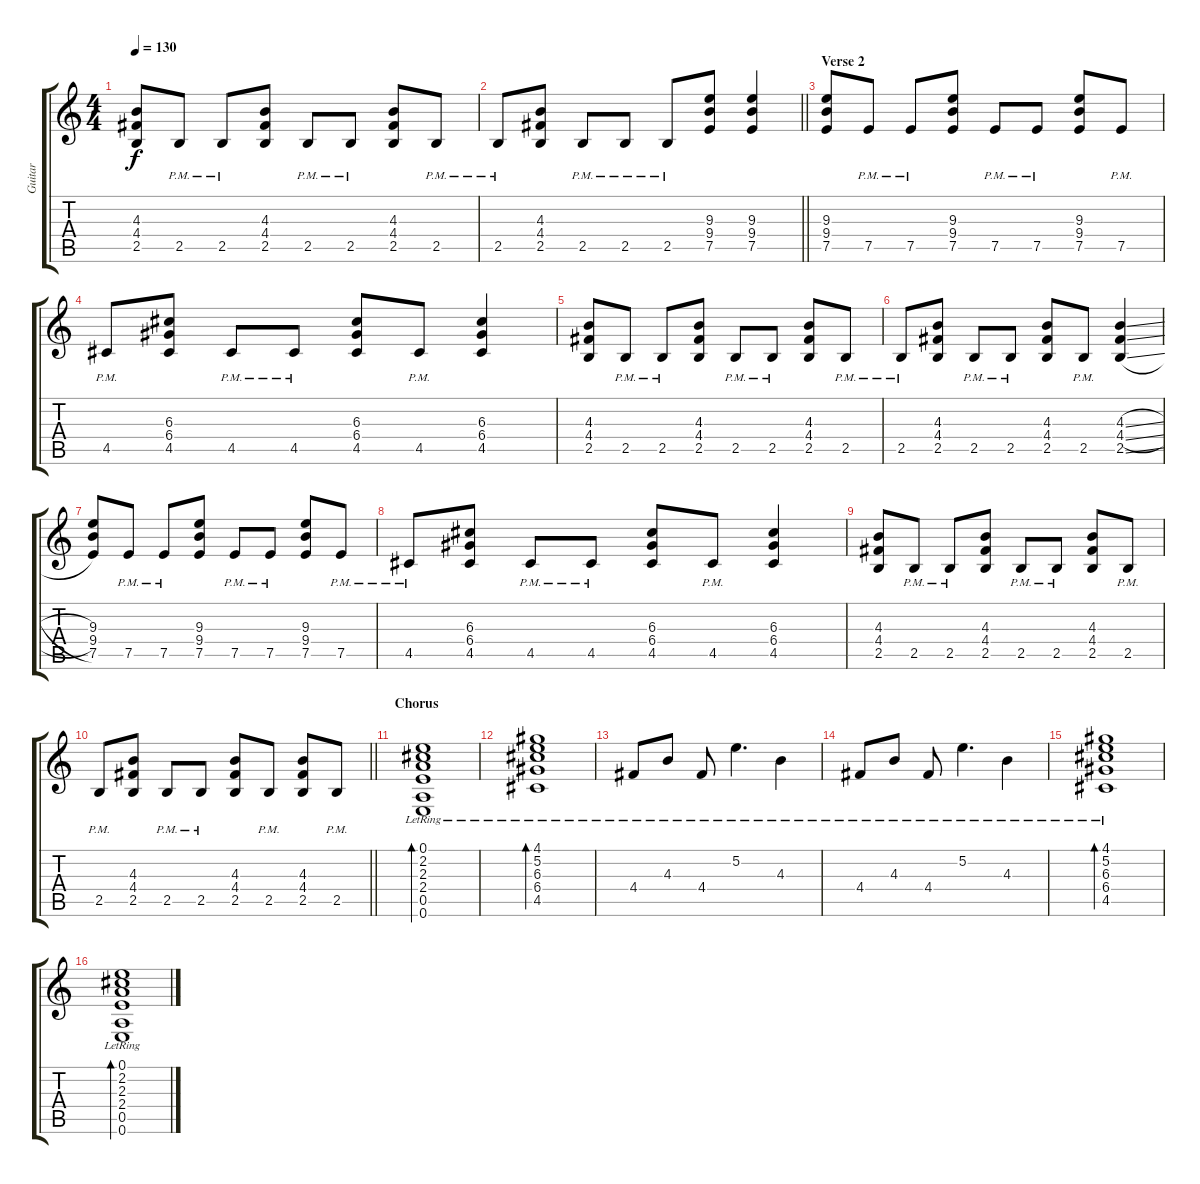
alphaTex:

\track ("Guitar" "Guitar") {instrument overdrivenguitar}
\staff {score tabs}
\tuning (E4 B3 G3 D3 A2 E2) {hide}
\ts (4 4)
\tempo 130
\clef g2
\ks c
(4.3 4.4 2.5).8{dy f} 2.5{pm}.8 2.5{pm}.8 (4.3 4.4 2.5).8 2.5{pm}.8 2.5{pm}.8 (4.3 4.4 2.5).8 2.5{pm}.8 |
\barLineRight lightlight
2.5{pm}.8 (4.3 4.4 2.5).8 2.5{pm}.8 2.5{pm}.8 2.5{pm}.8 (9.3 9.4 7.5).8 (9.3 9.4 7.5).4 |
\section ("" "Verse 2")
(9.3 9.4 7.5).8 7.5{pm}.8 7.5{pm}.8 (9.3 9.4 7.5).8 7.5{pm}.8 7.5{pm}.8 (9.3 9.4 7.5).8 7.5{pm}.8 |
4.5{pm}.8 (6.3 6.4 4.5).8 4.5{pm}.8 4.5{pm}.8 (6.3 6.4 4.5).8 4.5{pm}.8 (6.3 6.4 4.5).4 |
(4.3 4.4 2.5).8 2.5{pm}.8 2.5{pm}.8 (4.3 4.4 2.5).8 2.5{pm}.8 2.5{pm}.8 (4.3 4.4 2.5).8 2.5{pm}.8 |
2.5{pm}.8 (4.3 4.4 2.5).8 2.5{pm}.8 2.5{pm}.8 (4.3 4.4 2.5).8 2.5{pm}.8 (4.3{sl} 4.4{sl} 2.5{sl}).4 |
(9.3 9.4 7.5).8 7.5{pm}.8 7.5{pm}.8 (9.3 9.4 7.5).8 7.5{pm}.8 7.5{pm}.8 (9.3 9.4 7.5).8 7.5{pm}.8 |
4.5{pm}.8 (6.3 6.4 4.5).8 4.5{pm}.8 4.5{pm}.8 (6.3 6.4 4.5).8 4.5{pm}.8 (6.3 6.4 4.5).4 |
(4.3 4.4 2.5).8 2.5{pm}.8 2.5{pm}.8 (4.3 4.4 2.5).8 2.5{pm}.8 2.5{pm}.8 (4.3 4.4 2.5).8 2.5{pm}.8 |
\barLineRight lightlight
2.5{pm}.8 (4.3 4.4 2.5).8 2.5{pm}.8 2.5{pm}.8 (4.3 4.4 2.5).8 2.5{pm}.8 (4.3 4.4 2.5).8 2.5{pm}.8 |
\section ("" "Chorus")
(0.1{lr} 2.2{lr} 2.3{lr} 2.4{lr} 0.5{lr} 0.6{lr}).1{bd 60 instrument electricguitarclean} |
(4.1{lr} 5.2{lr} 6.3{lr} 6.4{lr} 4.5{lr}).1{bd 60} |
4.4{lr}.8 4.3{lr}.8 4.4{lr}.8 5.2{lr}.4{d} 4.3{lr}.4 |
4.4{lr}.8 4.3{lr}.8 4.4{lr}.8 5.2{lr}.4{d} 4.3{lr}.4 |
(4.1{lr} 5.2{lr} 6.3{lr} 6.4{lr} 4.5{lr}).1{bd 60} |
(0.1{lr} 2.2{lr} 2.3{lr} 2.4{lr} 0.5{lr} 0.6{lr}).1{bd 60}
